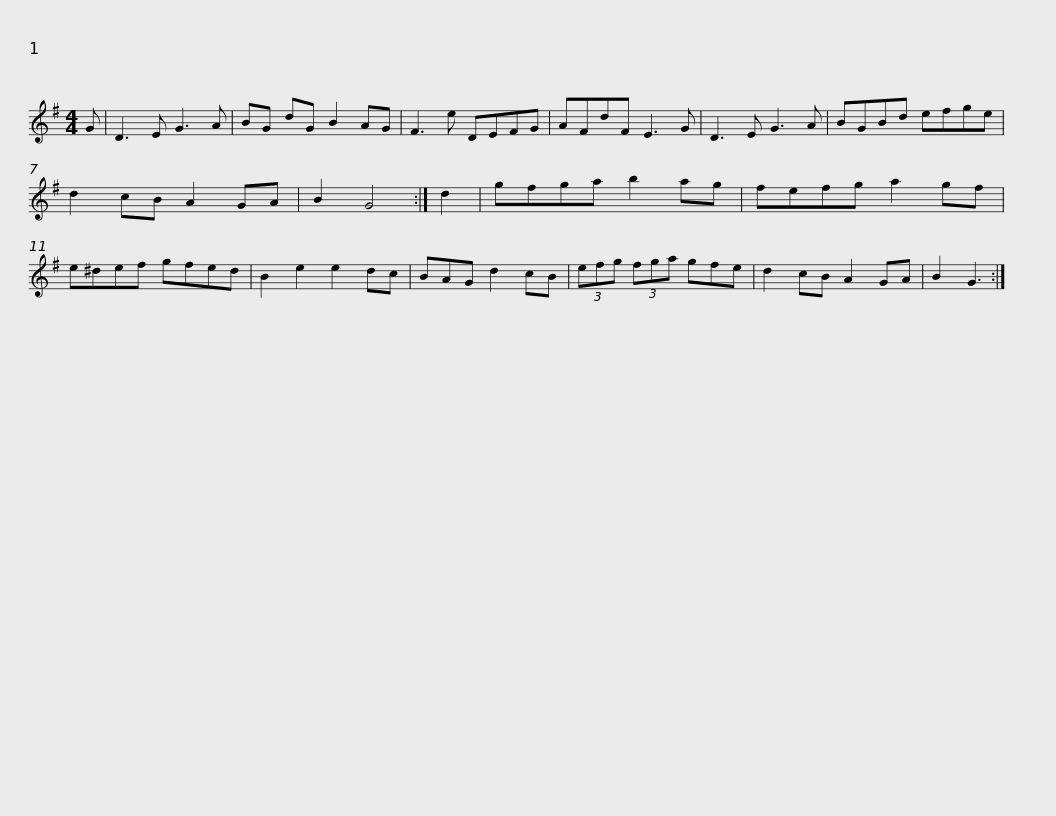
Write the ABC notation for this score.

X:1
L:1/8
M:4/4
I:linebreak $
K:G
V:1 treble
V:1
 G | D3 E G3 A | BG dG B2 AG | F3 e DEFG | AFdF E3 G | %5
 D3 E G3 A | BGBd efge |$ d2 cB A2 GA | B2 G4 :| d2 | %10
 gfga b2 ag | fefg a2 gf | e^def gfed | B2 e2 e2 dc |$ BAG d2 cB | %15
 (3efg (3fga gfe | d2 cB A2 GA | B2 G3 :| %18
